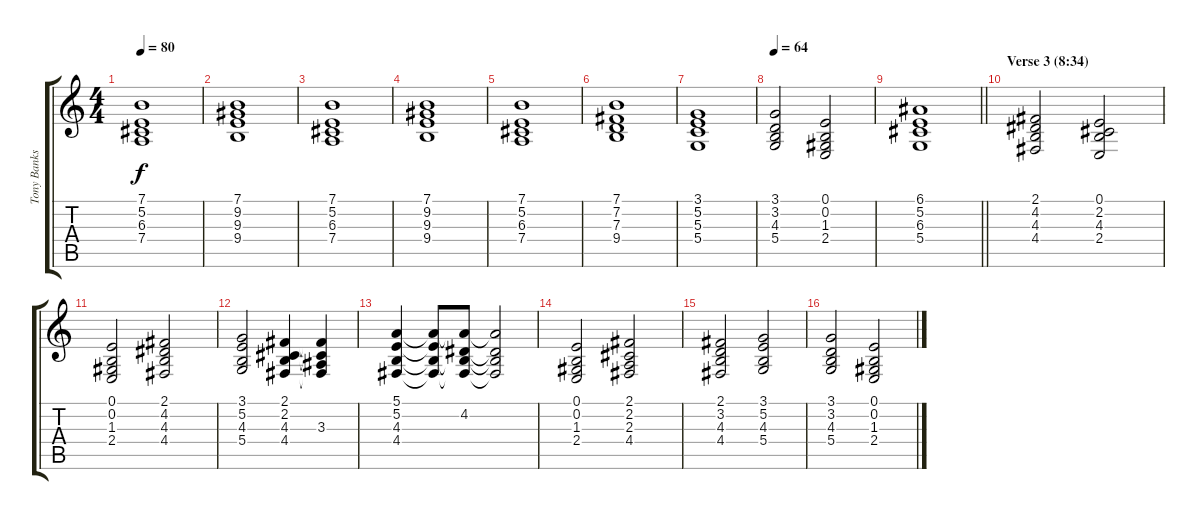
\track ("Tony Banks (organ)" "Tony Banks") {instrument drawbarorgan}
\staff {score tabs}
\tuning (E4 B3 G3 D3 A2 E2) {hide}
\ts (4 4)
\tempo 80
\clef g2
\ks c
(7.1 5.2 6.3 7.4).1{dy f} |
(7.1 9.2 9.3 9.4).1 |
(7.1 5.2 6.3 7.4).1 |
(7.1 9.2 9.3 9.4).1 |
(7.1 5.2 6.3 7.4).1 |
(7.1 7.2 7.3 9.4).1 |
(3.1 5.2 5.3 5.4).1 |
\tempo 64
(3.1 3.2 4.3 5.4).2 (0.1 0.2 1.3 2.4).2 |
\barLineRight lightlight
(6.1 5.2 6.3 5.4).1 |
\section ("" "Verse 3 (8:34)")
(2.1 4.2 4.3 4.4).2 (0.1 2.2 4.3 2.4).2 |
(0.1 0.2 1.3 2.4).2 (2.1 4.2 4.3 4.4).2 |
(3.1 5.2 4.3 5.4).2 (2.1 2.2 4.3 4.4).4 (2.1{t} 2.2{t} 3.3 4.4{t}).4 |
(5.1 5.2 4.3 4.4).4 (5.1{t} 5.2{t} 4.3{t} 4.4{t}).8 (5.1{t} 4.2 4.3{t} 4.4{t}).8 (5.1{t} 4.2{t} 4.3{t} 4.4{t}).2 |
(0.1 0.2 1.3 2.4).2 (2.1 2.2 2.3 4.4).2 |
(2.1 3.2 4.3 4.4).2 (3.1 5.2 4.3 5.4).2 |
(3.1 3.2 4.3 5.4).2 (0.1 0.2 1.3 2.4).2
